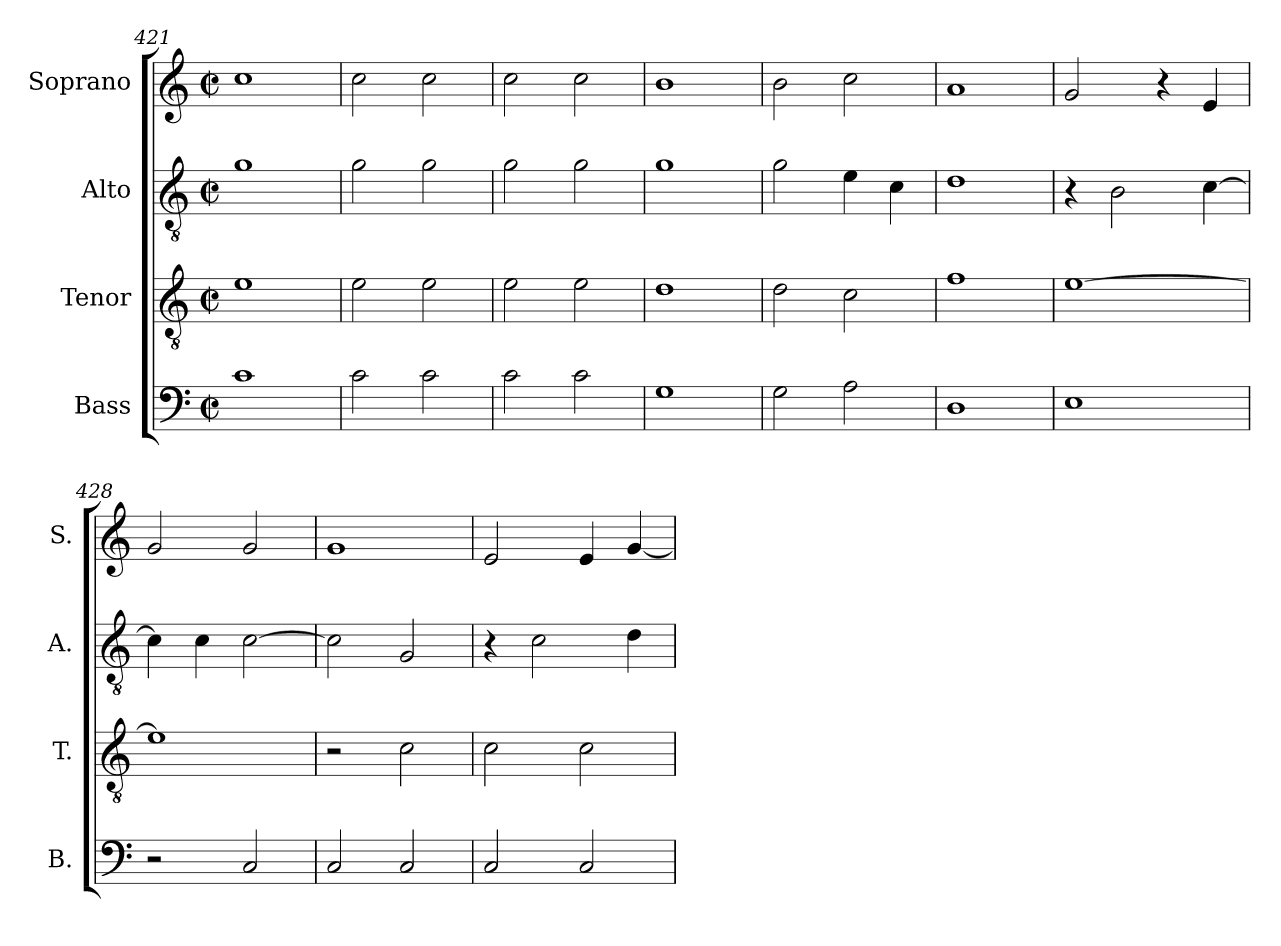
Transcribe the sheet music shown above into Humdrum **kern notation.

**kern	**kern	**kern	**kern
*part4	*part3	*part2	*part1
*staff4	*staff3	*staff2	*staff1
*I"Bass	*I"Tenor	*I"Alto	*I"Soprano
*I'B.	*I'T.	*I'A.	*I'S.
*clefF4	*clefGv2	*clefGv2	*clefG2
*k[]	*k[]	*k[]	*k[]
*C:	*C:	*C:	*C:
*M2/2	*M2/2	*M2/2	*M2/2
*met(c|)	*met(c|)	*met(c|)	*met(c|)
=421	=421	=421	=421
1c	1e	1g	1cc
=422	=422	=422	=422
2c\	2e\	2g\	2cc\
2c\	2e\	2g\	2cc\
=423	=423	=423	=423
2c\	2e\	2g\	2cc\
2c\	2e\	2g\	2cc\
=424	=424	=424	=424
1G	1d	1g	1b
!!LO:PB:g=z
=425	=425	=425	=425
2G\	2d\	2g\	2b\
2A\	2c\	4e\	2cc\
.	.	4c\	.
=426	=426	=426	=426
1D	1f	1d	1a
=427	=427	=427	=427
1E	[>1e	4r	2g/
.	.	2B\	.
.	.	.	4r
.	.	[>4c\	4e/
=428	=428	=428	=428
2r	1e]	4c\]	2g/
.	.	4c\	.
2C/	.	[>2c\	2g/
=429	=429	=429	=429
2C/	2r	2c\]	1g
2C/	2c\	2G/	.
=430	=430	=430	=430
2C/	2c\	4r	2e/
.	.	2c\	.
2C/	2c\	.	4e/
.	.	4d\	[<4g/
=	=	=	=
*-	*-	*-	*-
